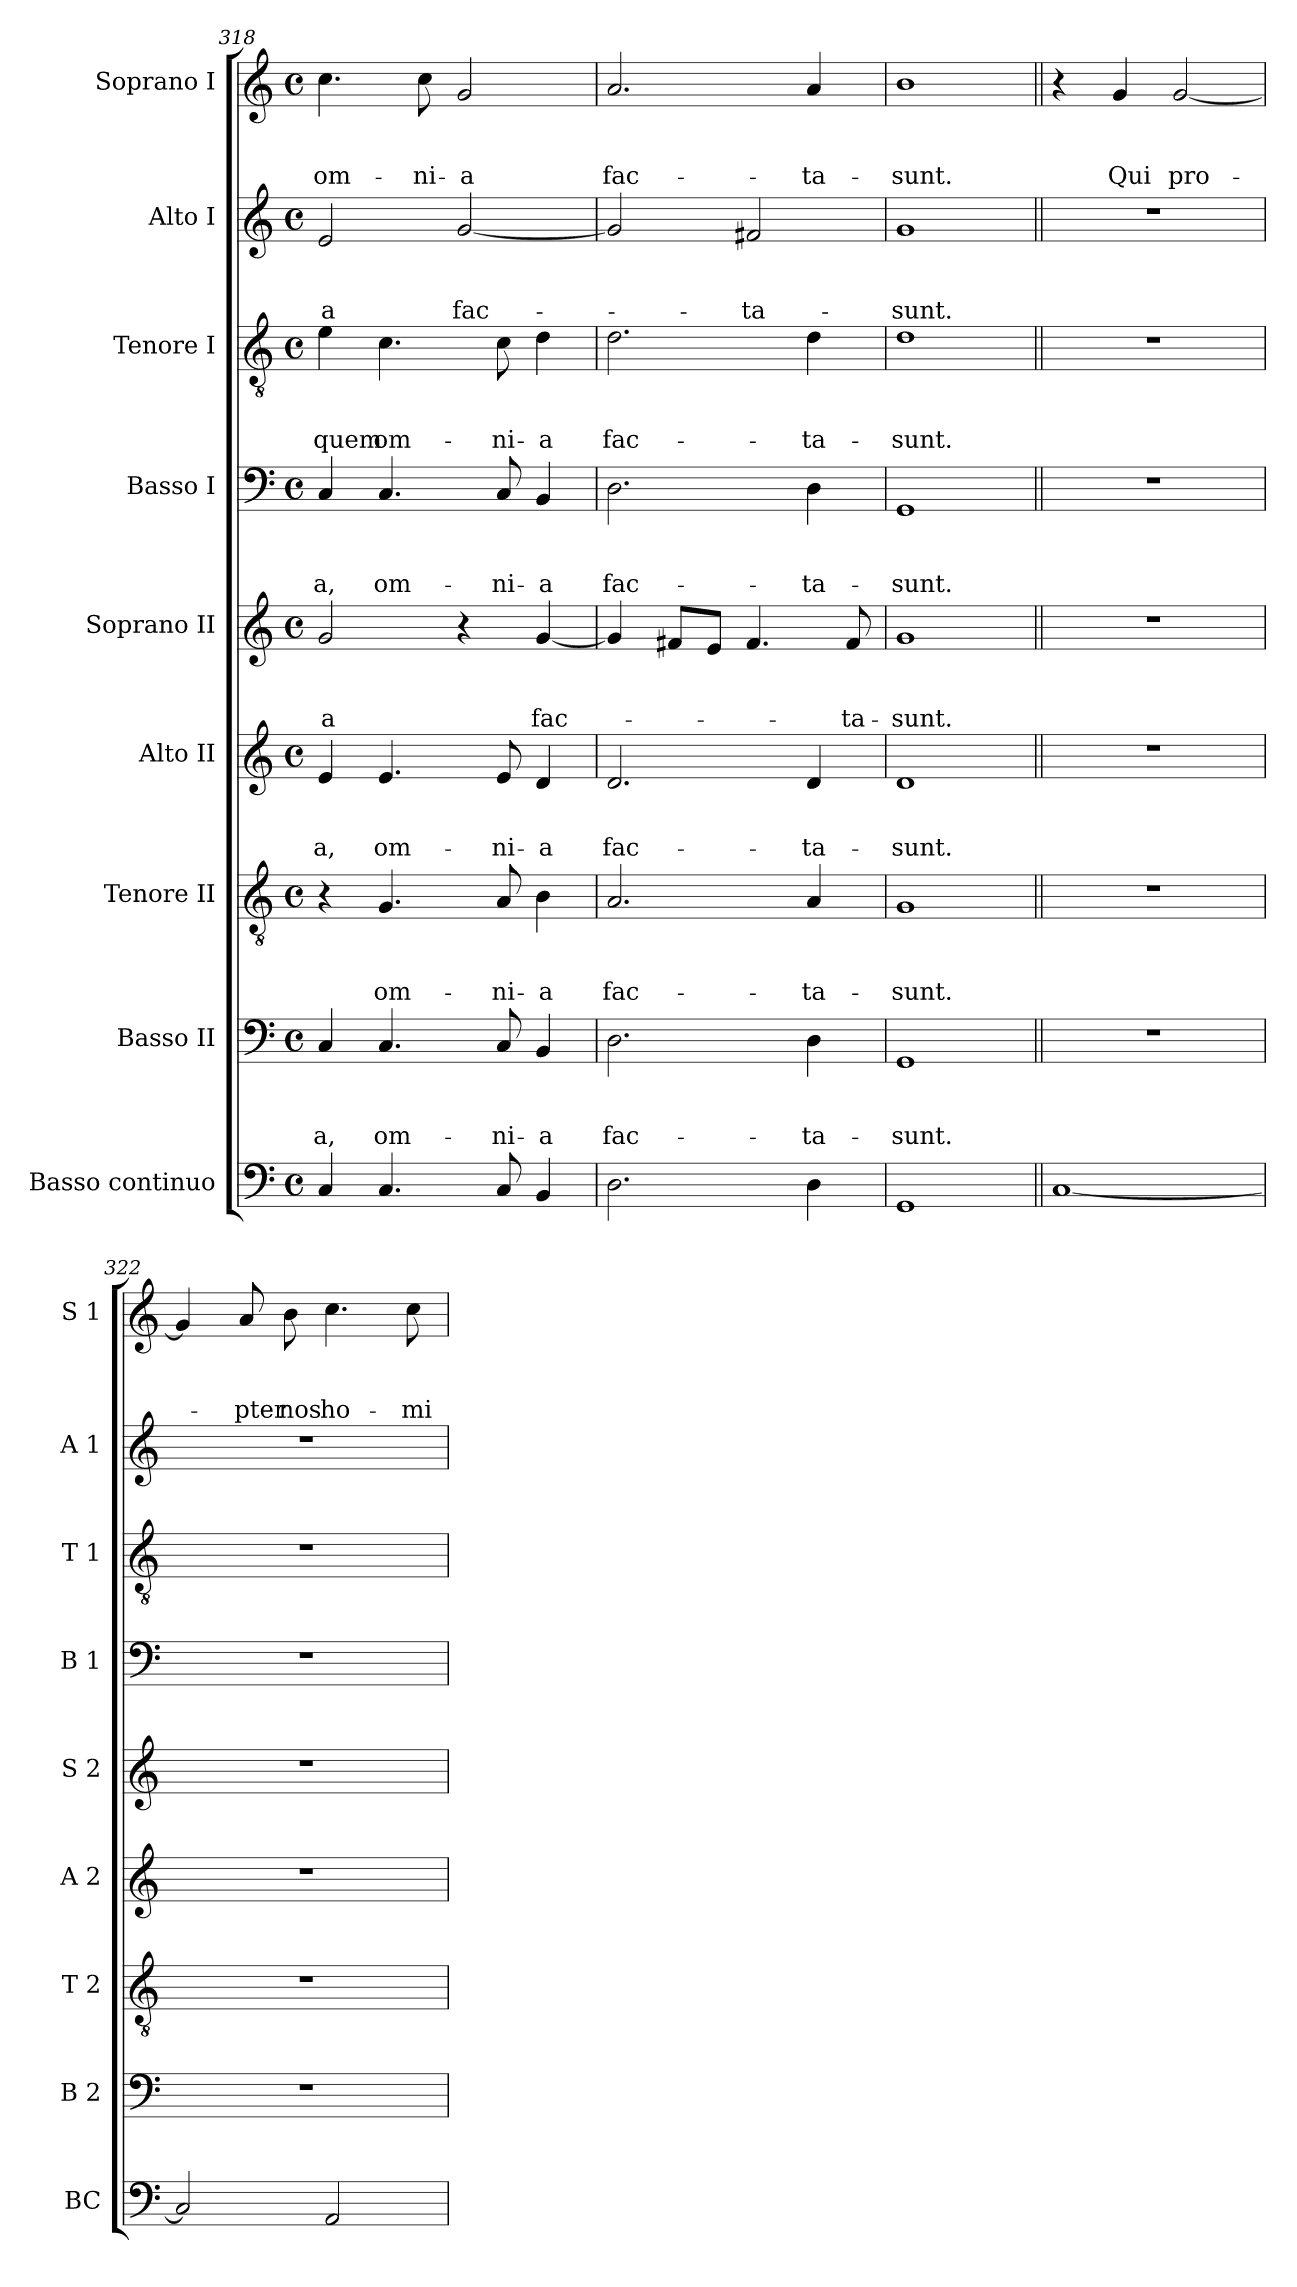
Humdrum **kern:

**kern	**kern	**text	**text	**text	**kern	**text	**text	**text	**kern	**text	**text	**text	**kern	**text	**text	**text	**kern	**text	**text	**text	**kern	**text	**text	**text	**kern	**text	**text	**text	**kern	**text	**text	**text
*part9	*part8	*part8	*part8	*part8	*part7	*part7	*part7	*part7	*part6	*part6	*part6	*part6	*part5	*part5	*part5	*part5	*part4	*part4	*part4	*part4	*part3	*part3	*part3	*part3	*part2	*part2	*part2	*part2	*part1	*part1	*part1	*part1
*staff9	*staff8	*staff8	*staff8	*staff8	*staff7	*staff7	*staff7	*staff7	*staff6	*staff6	*staff6	*staff6	*staff5	*staff5	*staff5	*staff5	*staff4	*staff4	*staff4	*staff4	*staff3	*staff3	*staff3	*staff3	*staff2	*staff2	*staff2	*staff2	*staff1	*staff1	*staff1	*staff1
*I"Basso continuo	*I"Basso II	*	*	*	*I"Tenore II	*	*	*	*I"Alto II	*	*	*	*I"Soprano II	*	*	*	*I"Basso I	*	*	*	*I"Tenore I	*	*	*	*I"Alto I	*	*	*	*I"Soprano I	*	*	*
*I'BC	*I'B 2	*	*	*	*I'T 2	*	*	*	*I'A 2	*	*	*	*I'S 2	*	*	*	*I'B 1	*	*	*	*I'T 1	*	*	*	*I'A 1	*	*	*	*I'S 1	*	*	*
*clefF4	*clefF4	*	*	*	*clefGv2	*	*	*	*clefG2	*	*	*	*clefG2	*	*	*	*clefF4	*	*	*	*clefGv2	*	*	*	*clefG2	*	*	*	*clefG2	*	*	*
*k[]	*k[]	*	*	*	*k[]	*	*	*	*k[]	*	*	*	*k[]	*	*	*	*k[]	*	*	*	*k[]	*	*	*	*k[]	*	*	*	*k[]	*	*	*
*C:	*C:	*	*	*	*C:	*	*	*	*C:	*	*	*	*C:	*	*	*	*C:	*	*	*	*C:	*	*	*	*C:	*	*	*	*C:	*	*	*
*M4/4	*M4/4	*	*	*	*M4/4	*	*	*	*M4/4	*	*	*	*M4/4	*	*	*	*M4/4	*	*	*	*M4/4	*	*	*	*M4/4	*	*	*	*M4/4	*	*	*
*met(c)	*met(c)	*	*	*	*met(c)	*	*	*	*met(c)	*	*	*	*met(c)	*	*	*	*met(c)	*	*	*	*met(c)	*	*	*	*met(c)	*	*	*	*met(c)	*	*	*
=318	=318	=318	=318	=318	=318	=318	=318	=318	=318	=318	=318	=318	=318	=318	=318	=318	=318	=318	=318	=318	=318	=318	=318	=318	=318	=318	=318	=318	=318	=318	=318	=318
!	!	!	!	!LO:LY:b	!	!	!	!	!	!	!	!LO:LY:b	!	!	!	!LO:LY:b	!	!	!	!LO:LY:b	!	!	!	!LO:LY:b	!	!	!	!LO:LY:b	!	!	!	!LO:LY:b
4C/	4C/	.	.	-a,	4r	.	.	.	4e/	.	.	-a,	2g/	.	.	-a	4C/	.	.	-a,	4e\	.	.	quem	2e/	.	.	-a	4.cc\	.	.	om-
!	!	!	!	!LO:LY:b	!	!	!	!LO:LY:b	!	!	!	!LO:LY:b	!	!	!	!	!	!	!	!LO:LY:b	!	!	!	!LO:LY:b	!	!	!	!	!	!	!	!
4.C/	4.C/	.	.	om-	4.G/	.	.	om-	4.e/	.	.	om-	.	.	.	.	4.C/	.	.	om-	4.c\	.	.	om-	.	.	.	.	.	.	.	.
!	!	!	!	!	!	!	!	!	!	!	!	!	!	!	!	!	!	!	!	!	!	!	!	!	!	!	!	!	!	!	!	!LO:LY:b
.	.	.	.	.	.	.	.	.	.	.	.	.	.	.	.	.	.	.	.	.	.	.	.	.	.	.	.	.	8cc\	.	.	-ni-
!	!	!	!	!	!	!	!	!	!	!	!	!	!	!	!	!	!	!	!	!	!	!	!	!	!	!	!	!LO:LY:b	!	!	!	!LO:LY:b
.	.	.	.	.	.	.	.	.	.	.	.	.	4r	.	.	.	.	.	.	.	.	.	.	.	[2g/	.	.	fac-	2g/	.	.	-a
!	!	!	!	!LO:LY:b	!	!	!	!LO:LY:b	!	!	!	!LO:LY:b	!	!	!	!	!	!	!	!LO:LY:b	!	!	!	!LO:LY:b	!	!	!	!	!	!	!	!
8C/	8C/	.	.	-ni-	8A/	.	.	-ni-	8e/	.	.	-ni-	.	.	.	.	8C/	.	.	-ni-	8c\	.	.	-ni-	.	.	.	.	.	.	.	.
!	!	!	!	!LO:LY:b	!	!	!	!LO:LY:b	!	!	!	!LO:LY:b	!	!	!	!LO:LY:b	!	!	!	!LO:LY:b	!	!	!	!LO:LY:b	!	!	!	!	!	!	!	!
4BB/	4BB/	.	.	-a	4B\	.	.	-a	4d/	.	.	-a	[4g/	.	.	fac-	4BB/	.	.	-a	4d\	.	.	-a	.	.	.	.	.	.	.	.
=319	=319	=319	=319	=319	=319	=319	=319	=319	=319	=319	=319	=319	=319	=319	=319	=319	=319	=319	=319	=319	=319	=319	=319	=319	=319	=319	=319	=319	=319	=319	=319	=319
!	!	!	!	!LO:LY:b	!	!	!	!LO:LY:b	!	!	!	!LO:LY:b	!	!	!	!	!	!	!	!LO:LY:b	!	!	!	!LO:LY:b	!	!	!	!	!	!	!	!LO:LY:b
2.D\	2.D\	.	.	fac-	2.A/	.	.	fac-	2.d/	.	.	fac-	4g/]	.	.	.	2.D\	.	.	fac-	2.d\	.	.	fac-	2g/]	.	.	.	2.a/	.	.	fac-
.	.	.	.	.	.	.	.	.	.	.	.	.	8f#X/L	.	.	.	.	.	.	.	.	.	.	.	.	.	.	.	.	.	.	.
.	.	.	.	.	.	.	.	.	.	.	.	.	8e/J	.	.	.	.	.	.	.	.	.	.	.	.	.	.	.	.	.	.	.
!	!	!	!	!	!	!	!	!	!	!	!	!	!	!	!	!	!	!	!	!	!	!	!	!	!	!	!	!LO:LY:b	!	!	!	!
.	.	.	.	.	.	.	.	.	.	.	.	.	4.f#/	.	.	.	.	.	.	.	.	.	.	.	2f#X/	.	.	-ta-	.	.	.	.
!	!	!	!	!LO:LY:b	!	!	!	!LO:LY:b	!	!	!	!LO:LY:b	!	!	!	!	!	!	!	!LO:LY:b	!	!	!	!LO:LY:b	!	!	!	!	!	!	!	!LO:LY:b
4D\	4D\	.	.	-ta-	4A/	.	.	-ta-	4d/	.	.	-ta-	.	.	.	.	4D\	.	.	-ta-	4d\	.	.	-ta-	.	.	.	.	4a/	.	.	-ta-
!	!	!	!	!	!	!	!	!	!	!	!	!	!	!	!	!LO:LY:b	!	!	!	!	!	!	!	!	!	!	!	!	!	!	!	!
.	.	.	.	.	.	.	.	.	.	.	.	.	8f#/	.	.	-ta-	.	.	.	.	.	.	.	.	.	.	.	.	.	.	.	.
=320	=320	=320	=320	=320	=320	=320	=320	=320	=320	=320	=320	=320	=320	=320	=320	=320	=320	=320	=320	=320	=320	=320	=320	=320	=320	=320	=320	=320	=320	=320	=320	=320
!	!	!	!	!LO:LY:b	!	!	!	!LO:LY:b	!	!	!	!LO:LY:b	!	!	!	!LO:LY:b	!	!	!	!LO:LY:b	!	!	!	!LO:LY:b	!	!	!	!LO:LY:b	!	!	!	!LO:LY:b
1GG	1GG	.	.	-sunt.	1G	.	.	-sunt.	1d	.	.	-sunt.	1g	.	.	-sunt.	1GG	.	.	-sunt.	1d	.	.	-sunt.	1g	.	.	-sunt.	1b	.	.	-sunt.
!!LO:PB:g=z
=321||	=321||	=321||	=321||	=321||	=321||	=321||	=321||	=321||	=321||	=321||	=321||	=321||	=321||	=321||	=321||	=321||	=321||	=321||	=321||	=321||	=321||	=321||	=321||	=321||	=321||	=321||	=321||	=321||	=321||	=321||	=321||	=321||
[1C	1r	.	.	.	1r	.	.	.	1r	.	.	.	1r	.	.	.	1r	.	.	.	1r	.	.	.	1r	.	.	.	4r	.	.	.
!	!	!	!	!	!	!	!	!	!	!	!	!	!	!	!	!	!	!	!	!	!	!	!	!	!	!	!	!	!	!	!	!LO:LY:b
.	.	.	.	.	.	.	.	.	.	.	.	.	.	.	.	.	.	.	.	.	.	.	.	.	.	.	.	.	4g/	.	.	Qui
!	!	!	!	!	!	!	!	!	!	!	!	!	!	!	!	!	!	!	!	!	!	!	!	!	!	!	!	!	!	!	!	!LO:LY:b
.	.	.	.	.	.	.	.	.	.	.	.	.	.	.	.	.	.	.	.	.	.	.	.	.	.	.	.	.	[2g/	.	.	pro-
=322	=322	=322	=322	=322	=322	=322	=322	=322	=322	=322	=322	=322	=322	=322	=322	=322	=322	=322	=322	=322	=322	=322	=322	=322	=322	=322	=322	=322	=322	=322	=322	=322
2C/]	1r	.	.	.	1r	.	.	.	1r	.	.	.	1r	.	.	.	1r	.	.	.	1r	.	.	.	1r	.	.	.	4g/]	.	.	.
!	!	!	!	!	!	!	!	!	!	!	!	!	!	!	!	!	!	!	!	!	!	!	!	!	!	!	!	!	!	!	!	!LO:LY:b
.	.	.	.	.	.	.	.	.	.	.	.	.	.	.	.	.	.	.	.	.	.	.	.	.	.	.	.	.	8a/	.	.	-pter
!	!	!	!	!	!	!	!	!	!	!	!	!	!	!	!	!	!	!	!	!	!	!	!	!	!	!	!	!	!	!	!	!LO:LY:b
.	.	.	.	.	.	.	.	.	.	.	.	.	.	.	.	.	.	.	.	.	.	.	.	.	.	.	.	.	8b\	.	.	nos
!	!	!	!	!	!	!	!	!	!	!	!	!	!	!	!	!	!	!	!	!	!	!	!	!	!	!	!	!	!	!	!	!LO:LY:b
2AA/	.	.	.	.	.	.	.	.	.	.	.	.	.	.	.	.	.	.	.	.	.	.	.	.	.	.	.	.	4.cc\	.	.	ho-
!	!	!	!	!	!	!	!	!	!	!	!	!	!	!	!	!	!	!	!	!	!	!	!	!	!	!	!	!	!	!	!	!LO:LY:b
.	.	.	.	.	.	.	.	.	.	.	.	.	.	.	.	.	.	.	.	.	.	.	.	.	.	.	.	.	8cc\	.	.	-mi-
=	=	=	=	=	=	=	=	=	=	=	=	=	=	=	=	=	=	=	=	=	=	=	=	=	=	=	=	=	=	=	=	=
*-	*-	*-	*-	*-	*-	*-	*-	*-	*-	*-	*-	*-	*-	*-	*-	*-	*-	*-	*-	*-	*-	*-	*-	*-	*-	*-	*-	*-	*-	*-	*-	*-
